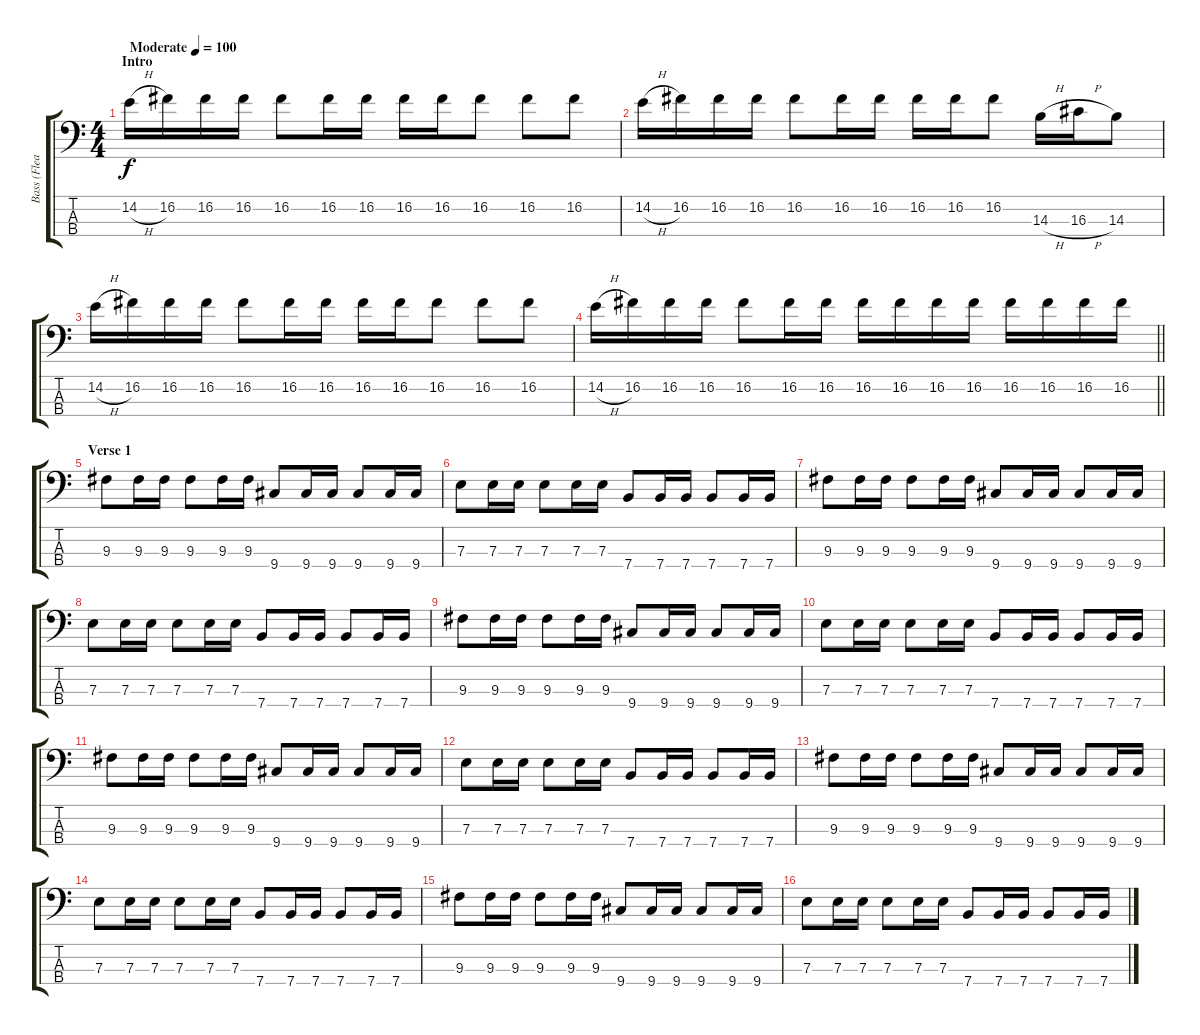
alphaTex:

\track ("Bass (Flea)" "Bass (Flea") {instrument electricbassfinger}
\staff {score tabs}
\tuning (G2 D2 A1 E1) {hide}
\ts (4 4)
\section ("" "Intro")
\tempo (100 "Moderate")
\clef f4
\ks c
14.2{h}.16{dy f instrument electricbassfinger} 16.2.16 16.2.16 16.2.16 16.2.8 16.2.16 16.2.16 16.2.16 16.2.16 16.2.8 16.2.8 16.2.8 |
14.2{h}.16 16.2.16 16.2.16 16.2.16 16.2.8 16.2.16 16.2.16 16.2.16 16.2.16 16.2.8 14.3{h}.16 16.3{h}.16 14.3.8 |
14.2{h}.16 16.2.16 16.2.16 16.2.16 16.2.8 16.2.16 16.2.16 16.2.16 16.2.16 16.2.8 16.2.8 16.2.8 |
\barLineRight lightlight
14.2{h}.16 16.2.16 16.2.16 16.2.16 16.2.8 16.2.16 16.2.16 16.2.16 16.2.16 16.2.16 16.2.16 16.2.16 16.2.16 16.2.16 16.2.16 |
\section ("" "Verse 1")
9.3.8 9.3.16 9.3.16 9.3.8 9.3.16 9.3.16 9.4.8 9.4.16 9.4.16 9.4.8 9.4.16 9.4.16 |
7.3.8 7.3.16 7.3.16 7.3.8 7.3.16 7.3.16 7.4.8 7.4.16 7.4.16 7.4.8 7.4.16 7.4.16 |
9.3.8 9.3.16 9.3.16 9.3.8 9.3.16 9.3.16 9.4.8 9.4.16 9.4.16 9.4.8 9.4.16 9.4.16 |
7.3.8 7.3.16 7.3.16 7.3.8 7.3.16 7.3.16 7.4.8 7.4.16 7.4.16 7.4.8 7.4.16 7.4.16 |
9.3.8 9.3.16 9.3.16 9.3.8 9.3.16 9.3.16 9.4.8 9.4.16 9.4.16 9.4.8 9.4.16 9.4.16 |
7.3.8 7.3.16 7.3.16 7.3.8 7.3.16 7.3.16 7.4.8 7.4.16 7.4.16 7.4.8 7.4.16 7.4.16 |
9.3.8 9.3.16 9.3.16 9.3.8 9.3.16 9.3.16 9.4.8 9.4.16 9.4.16 9.4.8 9.4.16 9.4.16 |
7.3.8 7.3.16 7.3.16 7.3.8 7.3.16 7.3.16 7.4.8 7.4.16 7.4.16 7.4.8 7.4.16 7.4.16 |
9.3.8 9.3.16 9.3.16 9.3.8 9.3.16 9.3.16 9.4.8 9.4.16 9.4.16 9.4.8 9.4.16 9.4.16 |
7.3.8 7.3.16 7.3.16 7.3.8 7.3.16 7.3.16 7.4.8 7.4.16 7.4.16 7.4.8 7.4.16 7.4.16 |
9.3.8 9.3.16 9.3.16 9.3.8 9.3.16 9.3.16 9.4.8 9.4.16 9.4.16 9.4.8 9.4.16 9.4.16 |
7.3.8 7.3.16 7.3.16 7.3.8 7.3.16 7.3.16 7.4.8 7.4.16 7.4.16 7.4.8 7.4.16 7.4.16
